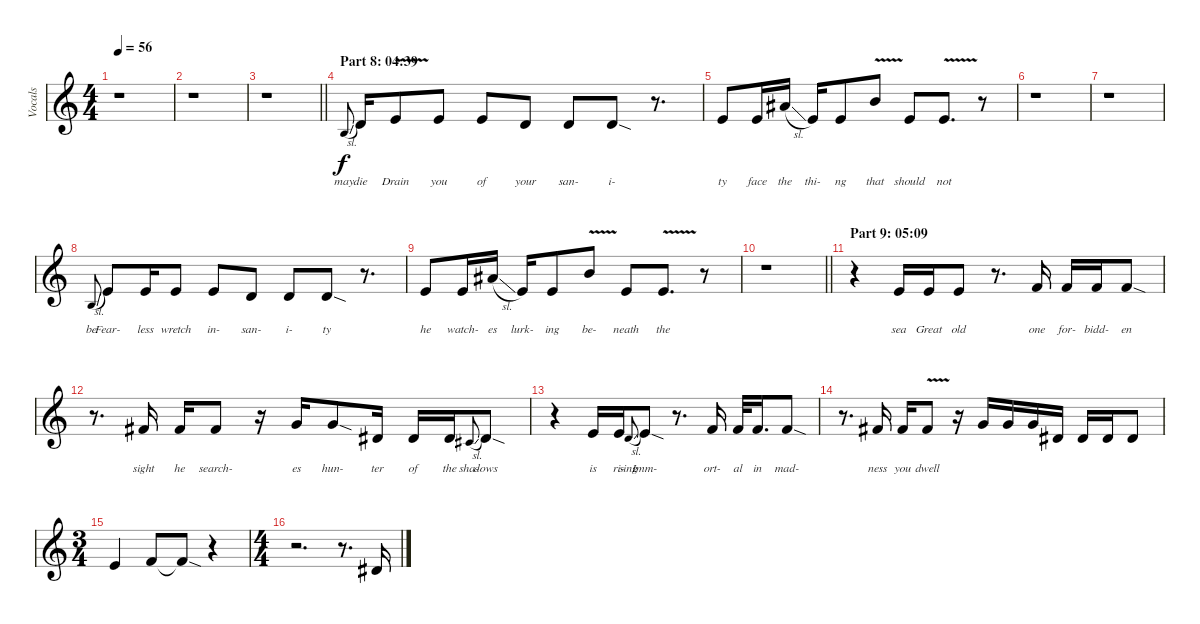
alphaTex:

\track ("Vocals" "Vocals") {instrument lead2sawtooth}
\staff {score}
\tuning (D4 A3 F3 C3 G2 D2) {hide}
\ts (4 4)
\tempo 56
\clef g2
\ks c
r.1{dy f} |
r.1 |
\barLineRight lightlight
r.1 |
\section ("" "Part 8: 04:39")
2.2{sl}.8{lyrics (0 "may") lyrics (1 "") lyrics (2 "") lyrics (3 "") lyrics (4 "") gr onbeat} 5.2.16{lyrics (0 "die") lyrics (1 "") lyrics (2 "") lyrics (3 "") lyrics (4 "")} 7.2{v}.8{lyrics (0 "Drain") lyrics (1 "") lyrics (2 "") lyrics (3 "") lyrics (4 "")} 7.2.8{lyrics (0 "you") lyrics (1 "") lyrics (2 "") lyrics (3 "") lyrics (4 "")} 7.2.8{lyrics (0 "of") lyrics (1 "") lyrics (2 "") lyrics (3 "") lyrics (4 "")} 5.2.8{lyrics (0 "your") lyrics (1 "") lyrics (2 "") lyrics (3 "") lyrics (4 "")} 5.2.8{lyrics (0 "san-") lyrics (1 "") lyrics (2 "") lyrics (3 "") lyrics (4 "")} 5.2{sod}.8{lyrics (0 "i-") lyrics (1 "") lyrics (2 "") lyrics (3 "") lyrics (4 "")} r.8{d} |
7.2.8{lyrics (0 "ty") lyrics (1 "") lyrics (2 "") lyrics (3 "") lyrics (4 "")} 7.2.16{lyrics (0 "face") lyrics (1 "") lyrics (2 "") lyrics (3 "") lyrics (4 "")} 8.1{sl}.16{lyrics (0 "the") lyrics (1 "") lyrics (2 "") lyrics (3 "") lyrics (4 "")} 2.1.16{lyrics (0 "thi-") lyrics (1 "") lyrics (2 "") lyrics (3 "") lyrics (4 "")} 7.2.8{lyrics (0 "ng") lyrics (1 "") lyrics (2 "") lyrics (3 "") lyrics (4 "")} 9.1{v}.8{lyrics (0 "that") lyrics (1 "") lyrics (2 "") lyrics (3 "") lyrics (4 "")} 7.2.8{lyrics (0 "should") lyrics (1 "") lyrics (2 "") lyrics (3 "") lyrics (4 "")} 7.2{v}.8{d lyrics (0 "not") lyrics (1 "") lyrics (2 "") lyrics (3 "") lyrics (4 "")} r.8 |
r.1 |
r.1 |
2.2{sl}.8{lyrics (0 "be") lyrics (1 "") lyrics (2 "") lyrics (3 "") lyrics (4 "") gr onbeat} 7.2.8{lyrics (0 "Fear-") lyrics (1 "") lyrics (2 "") lyrics (3 "") lyrics (4 "")} 7.2.16{lyrics (0 "less") lyrics (1 "") lyrics (2 "") lyrics (3 "") lyrics (4 "")} 7.2.8{lyrics (0 "wretch") lyrics (1 "") lyrics (2 "") lyrics (3 "") lyrics (4 "")} 7.2.8{lyrics (0 "in-") lyrics (1 "") lyrics (2 "") lyrics (3 "") lyrics (4 "")} 5.2.8{lyrics (0 "san-") lyrics (1 "") lyrics (2 "") lyrics (3 "") lyrics (4 "")} 5.2.8{lyrics (0 "i-") lyrics (1 "") lyrics (2 "") lyrics (3 "") lyrics (4 "")} 5.2{sod}.8{lyrics (0 "ty") lyrics (1 "") lyrics (2 "") lyrics (3 "") lyrics (4 "")} r.8{d} |
7.2.8{lyrics (0 "he") lyrics (1 "") lyrics (2 "") lyrics (3 "") lyrics (4 "")} 7.2.16{lyrics (0 "watch-") lyrics (1 "") lyrics (2 "") lyrics (3 "") lyrics (4 "")} 8.1{sl}.16{lyrics (0 "es") lyrics (1 "") lyrics (2 "") lyrics (3 "") lyrics (4 "")} 2.1.16{lyrics (0 "lurk-") lyrics (1 "") lyrics (2 "") lyrics (3 "") lyrics (4 "")} 7.2.8{lyrics (0 "ing") lyrics (1 "") lyrics (2 "") lyrics (3 "") lyrics (4 "")} 9.1{v}.8{lyrics (0 "be-") lyrics (1 "") lyrics (2 "") lyrics (3 "") lyrics (4 "")} 7.2.8{lyrics (0 "neath") lyrics (1 "") lyrics (2 "") lyrics (3 "") lyrics (4 "")} 7.2{v}.8{d lyrics (0 "the") lyrics (1 "") lyrics (2 "") lyrics (3 "") lyrics (4 "")} r.8 |
\barLineRight lightlight
r.1 |
\section ("" "Part 9: 05:09")
r.4 7.2.16{lyrics (0 "sea") lyrics (1 "") lyrics (2 "") lyrics (3 "") lyrics (4 "")} 7.2.16{lyrics (0 "Great") lyrics (1 "") lyrics (2 "") lyrics (3 "") lyrics (4 "")} 7.2.8{lyrics (0 "old") lyrics (1 "") lyrics (2 "") lyrics (3 "") lyrics (4 "")} r.8{d} 8.2.16{lyrics (0 "one") lyrics (1 "") lyrics (2 "") lyrics (3 "") lyrics (4 "")} 8.2.16{lyrics (0 "for-") lyrics (1 "") lyrics (2 "") lyrics (3 "") lyrics (4 "")} 8.2.16{lyrics (0 "bidd-") lyrics (1 "") lyrics (2 "") lyrics (3 "") lyrics (4 "")} 8.2{sod}.8{lyrics (0 "en") lyrics (1 "") lyrics (2 "") lyrics (3 "") lyrics (4 "")} |
r.8{d} 9.2.16{lyrics (0 "sight") lyrics (1 "") lyrics (2 "") lyrics (3 "") lyrics (4 "")} 9.2.16{lyrics (0 "he") lyrics (1 "") lyrics (2 "") lyrics (3 "") lyrics (4 "")} 9.2.8{lyrics (0 "search-") lyrics (1 "") lyrics (2 "") lyrics (3 "") lyrics (4 "")} r.16 10.2.16{lyrics (0 "es") lyrics (1 "") lyrics (2 "") lyrics (3 "") lyrics (4 "")} 10.2{sod}.8{lyrics (0 "hun-") lyrics (1 "") lyrics (2 "") lyrics (3 "") lyrics (4 "")} 6.2.16{lyrics (0 "ter") lyrics (1 "") lyrics (2 "") lyrics (3 "") lyrics (4 "")} 6.2.16{lyrics (0 "of") lyrics (1 "") lyrics (2 "") lyrics (3 "") lyrics (4 "")} 6.2.16{lyrics (0 "the") lyrics (1 "") lyrics (2 "") lyrics (3 "") lyrics (4 "")} 4.2{sl}.8{lyrics (0 "sha-") lyrics (1 "") lyrics (2 "") lyrics (3 "") lyrics (4 "") gr onbeat} 6.2{sod}.8{lyrics (0 "dows") lyrics (1 "") lyrics (2 "") lyrics (3 "") lyrics (4 "")} |
r.4 7.2.16{lyrics (0 "is") lyrics (1 "") lyrics (2 "") lyrics (3 "") lyrics (4 "")} 7.2.16{lyrics (0 "ri-") lyrics (1 "") lyrics (2 "") lyrics (3 "") lyrics (4 "")} 5.2{sl}.8{lyrics (0 "sing") lyrics (1 "") lyrics (2 "") lyrics (3 "") lyrics (4 "") gr onbeat} 7.2{sod}.8{lyrics (0 "Imm-") lyrics (1 "") lyrics (2 "") lyrics (3 "") lyrics (4 "")} r.8{d} 8.2.16{lyrics (0 "ort-") lyrics (1 "") lyrics (2 "") lyrics (3 "") lyrics (4 "")} 8.2.32{lyrics (0 "al") lyrics (1 "") lyrics (2 "") lyrics (3 "") lyrics (4 "")} 8.2.16{d lyrics (0 "in") lyrics (1 "") lyrics (2 "") lyrics (3 "") lyrics (4 "")} 8.2{sod}.8{lyrics (0 "mad-") lyrics (1 "") lyrics (2 "") lyrics (3 "") lyrics (4 "")} |
r.8{d} 9.2.16{lyrics (0 "ness") lyrics (1 "") lyrics (2 "") lyrics (3 "") lyrics (4 "")} 9.2.16{lyrics (0 "you") lyrics (1 "") lyrics (2 "") lyrics (3 "") lyrics (4 "")} 9.2{v}.8{lyrics (0 "dwell") lyrics (1 "") lyrics (2 "") lyrics (3 "") lyrics (4 "")} r.16 10.2.16 10.2.16 10.2.16 6.2.16 6.2.16 6.2.16 6.2.8 |
\ts (3 4)
7.2.4 8.2.8 8.2{sod t}.8 r.4 |
\ts (4 4)
r.2{d} r.8{d} 6.2.16
